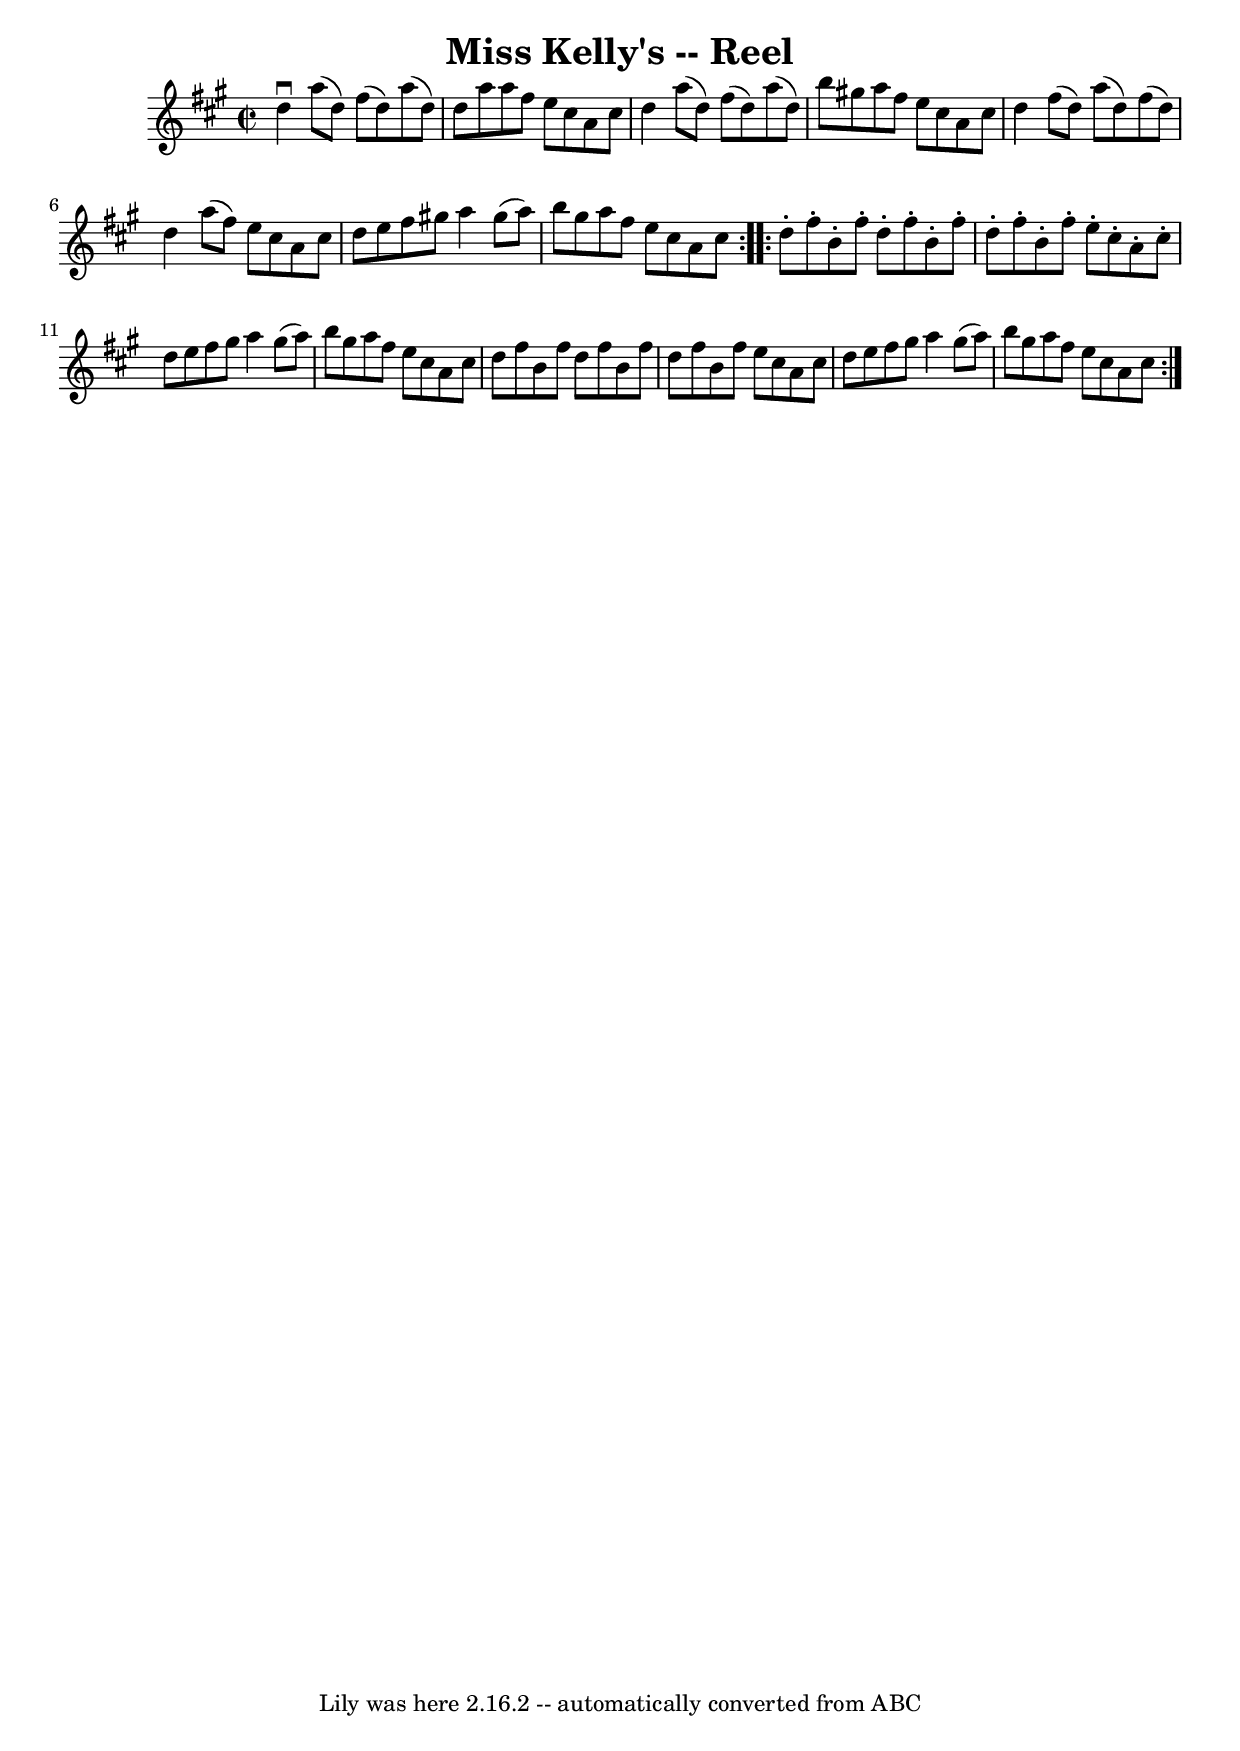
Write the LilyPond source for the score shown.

\version "2.16.2"
\include "Mammoth.ily"
\header {
  %% book = "Ryan's Mammoth Collection"
 crossRefNumber = "1"
 footnotes = "\\\\236"
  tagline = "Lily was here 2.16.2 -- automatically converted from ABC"
  title = "Miss Kelly's -- Reel"

}
voicedefault =  {



  \repeat volta 2 {

    \override Staff.TimeSignature #'style = #'C
    \time 2/2 
    \key d \lydian
 d''4^\downbow a''8 (d''8) fs''8 ( d''8) a''8 (d''8)    |
 d''8 a''8 a''8 fs''8 e''8 cs''8 a'8 cs''8     |
 d''4 a''8 (d''8) fs''8 (d''8) a''8 (d''8)    |
 b''8 gs''!8 a''8 fs''8 e''8 cs''8 a'8 cs''8     |
 d''4 fs''8 ( d''8) a''8 (d''8) fs''8 (d''8)    |
 d''4 a''8 ( fs''8) e''8 cs''8 a'8 cs''8     |
 d''8 e''8 fs''8 gs''!8 a''4 gs''8 (a''8)    |
 b''8 gs''8    
 a''8 fs''8 e''8 cs''8 a'8 cs''8    
  }     
  \repeat volta 2 {
    
 d''8-. fs''8-. b'8-. fs''8-. d''8-. fs''8-. b'8-. fs''8-.    |
 d''8-. fs''8-. b'8-. fs''8-. e''8-. cs''8-. a'8-. cs''8-.    |
 d''8 e''8 fs''8 gs''8 a''4 gs''8 (a''8)    |
 b''8 gs''8 a''8 fs''8 e''8 cs''8 a'8 cs''8     |
 d''8 fs''8 b'8 fs''8 d''8 fs''8 b'8 fs''8     |
 d''8 fs''8 b'8 fs''8 e''8 cs''8 a'8 cs''8     |
 d''8 e''8 fs''8 gs''8 a''4 gs''8 (a''8)    |
 b''8 gs''8 a''8    
 fs''8 e''8 cs''8 a'8 cs''8    
  }   

}

\score{
  <<

    \context Staff="default"
    {
      \voicedefault 
      
    }

  >>
  \layout {
    
  }
  \midi {
  }

}
